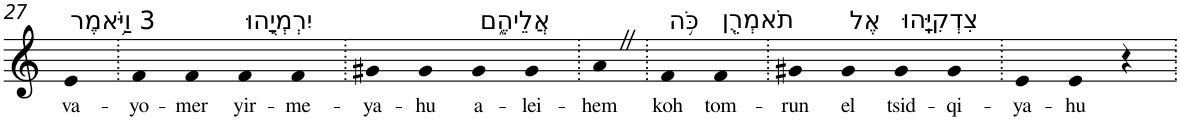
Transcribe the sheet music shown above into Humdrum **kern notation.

**kern	**text
*part1	*part1
*staff1	*staff1
*I"Piano	*
*I'Pno	*
!!LO:PB:g=z
*clefG2	*
*k[]	*
=27	=27
!LO:TX:a:t=3 וַיֹּ֥אמֶר	!
!	!LO:LY:b
4e	va-
=28.	=28.
!	!LO:LY:b
4f	-yo-
!	!LO:LY:b
4f	-mer
!LO:TX:a:t=יִרְמְיָ֖הוּ	!
!	!LO:LY:b
4f	yir-
!	!LO:LY:b
4f	-me-
=29.	=29.
!	!LO:LY:b
4g#X	-ya-
!	!LO:LY:b
4g#	-hu
!LO:TX:a:t=אֲלֵיהֶ֑ם	!
!	!LO:LY:b
4g#	a-
!	!LO:LY:b
4g#	-lei-
=30.	=30.
!	!LO:LY:b
4aZ	-hem
=31.	=31.
!LO:TX:a:t=כֹּ֥ה	!
!	!LO:LY:b
4f	koh
!LO:TX:a:t=תֹאמְרֻ֖ן	!
!	!LO:LY:b
4f	tom-
=32.	=32.
!	!LO:LY:b
4g#X	-run
!LO:TX:a:t=אֶל	!
!	!LO:LY:b
4g#	el
!LO:TX:a:t=צִדְקִיָּֽהוּ	!
!	!LO:LY:b
4g#	tsid-
!	!LO:LY:b
4g#	-qi-
=33.	=33.
!	!LO:LY:b
4e	-ya-
!	!LO:LY:b
4e	-hu
4r	.
=.	=.
*-	*-
